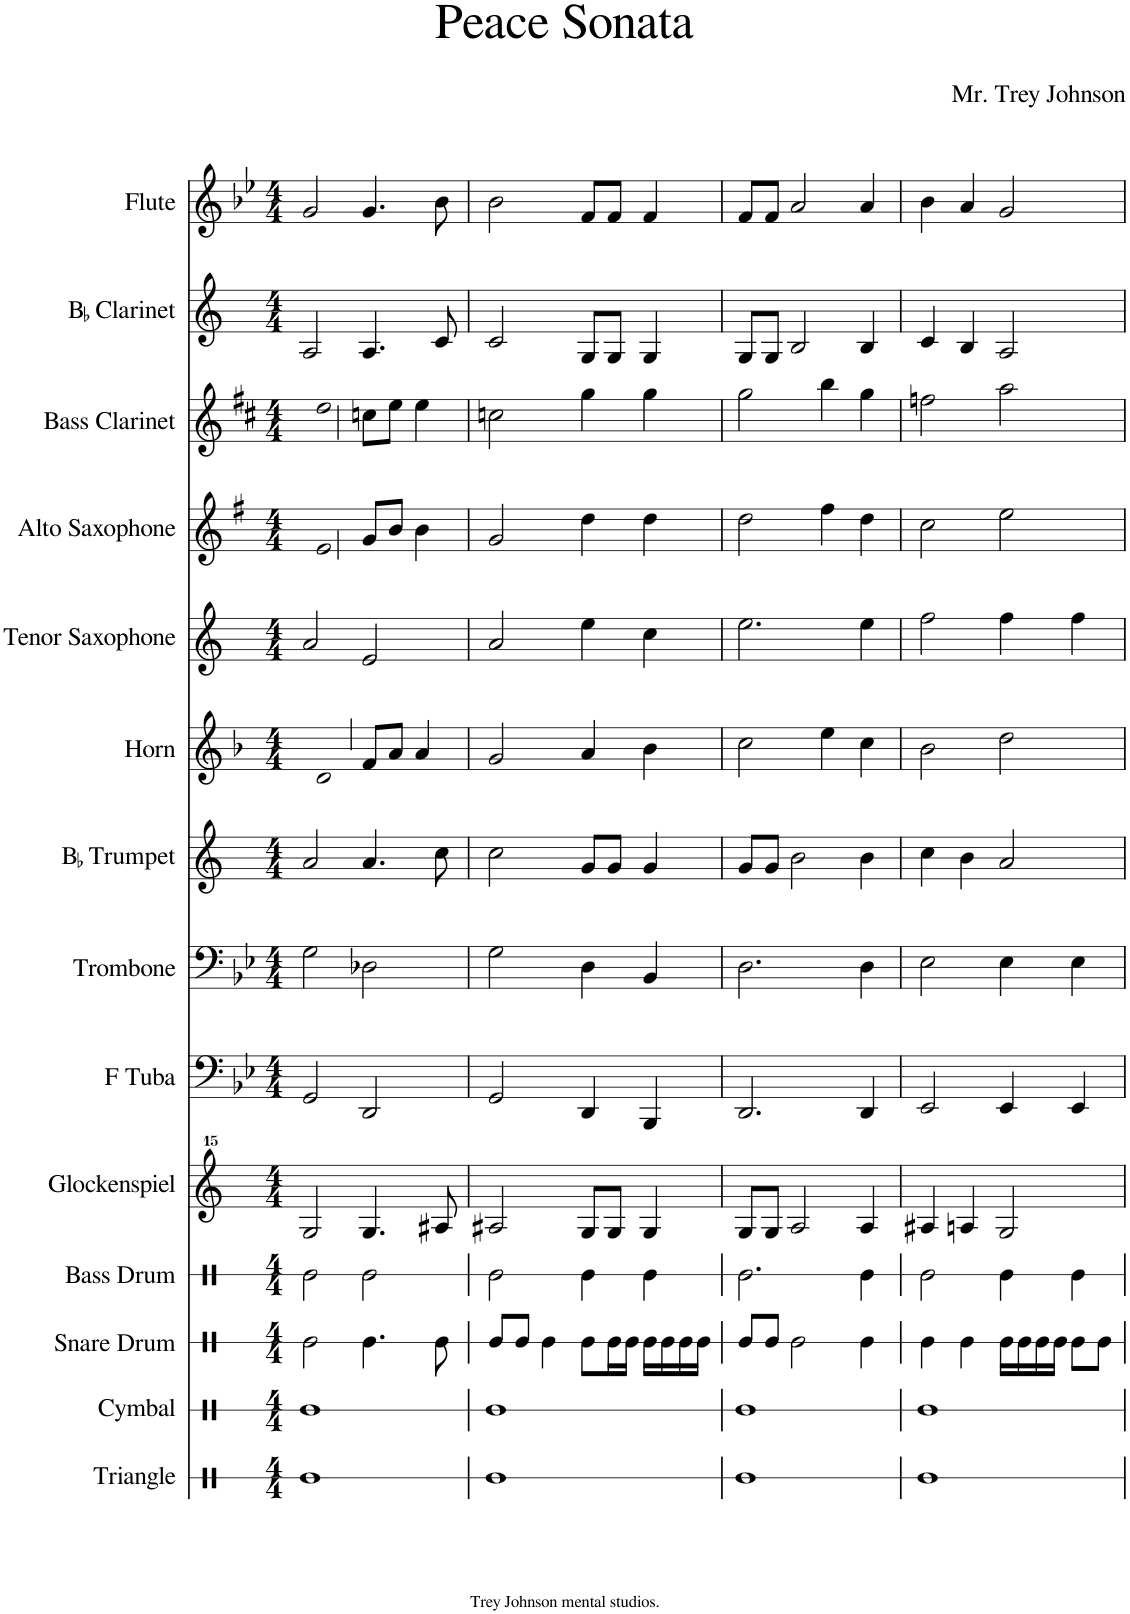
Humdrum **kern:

**kern	**kern	**kern	**kern	**kern	**kern	**kern	**kern	**kern	**kern	**kern	**kern	**kern	**kern
*part14	*part13	*part12	*part11	*part10	*part9	*part8	*part7	*part6	*part5	*part4	*part3	*part2	*part1
*staff14	*staff13	*staff12	*staff11	*staff10	*staff9	*staff8	*staff7	*staff6	*staff5	*staff4	*staff3	*staff2	*staff1
*I"Triangle	*I"Cymbal	*I"Snare Drum	*I"Bass Drum	*I"Glockenspiel	*I"F Tuba	*I"Trombone	*I"BaccidentalFlat Trumpet	*I"Horn	*I"Tenor Saxophone	*I"Alto Saxophone	*I"Bass Clarinet	*I"BaccidentalFlat Clarinet	*I"Flute
*I'Trgl.	*I'Cym.	*I'Sn. Dr.	*I'B. Dr.	*I'Glk.	*I'F Tu.	*I'Trb.	*I'BaccidentalFlat Tpt.	*I'Hn.	*I'T. Sax.	*I'A. Sax.	*I'B. Cl.	*I'BaccidentalFlat Cl.	*I'Fl.
*stria1	*stria1	*stria1	*stria1	*	*	*	*	*	*	*	*	*	*
*clefX	*clefX	*clefX	*clefX	*clefG^^2	*clefF4	*clefF4	*clefG2	*clefG2	*clefG2	*clefG2	*clefG2	*clefG2	*clefG2
*	*	*	*	*	*	*	*Trd1c2	*Trd4c7	*Trd8c14	*Trd5c9	*Trd8c14	*Trd1c2	*
*k[]	*k[]	*k[]	*k[]	*k[]	*k[b-e-]	*k[b-e-]	*k[]	*k[b-]	*k[]	*k[f#]	*k[f#c#]	*k[]	*k[b-e-]
*M4/4	*M4/4	*M4/4	*M4/4	*M4/4	*M4/4	*M4/4	*M4/4	*M4/4	*M4/4	*M4/4	*M4/4	*M4/4	*M4/4
=1	=1	=1	=1	=1	=1	=1	=1	=1	=1	=1	=1	=1	=1
1Re	1Re	2Re\	2Re\	2gg/	2GG/	2G\	2a/	2a/	2a/	2b\	2ee\	2A/	2g/
.	.	4.Re\	2Re\	4.gg/	2DD/	2D-X\	4.a/	8f/L	2e/	8g/L	8ccn\L	4.A/	4.g/
.	.	.	.	.	.	.	.	8a/J	.	8b/J	8ee\J	.	.
.	.	.	.	.	.	.	.	4a/	.	4b\	4ee\	.	.
.	.	8Re\	.	8aa#X/	.	.	8cc\	.	.	.	.	8c/	8b-\
=2	=2	=2	=2	=2	=2	=2	=2	=2	=2	=2	=2	=2	=2
1Re	1Re	8Re/L	2Re\	2aa#X/	2GG/	2G\	2cc\	2g/	2a/	2g/	2ccn\	2c/	2b-\
.	.	8Re/J	.	.	.	.	.	.	.	.	.	.	.
.	.	4Re\	.	.	.	.	.	.	.	.	.	.	.
.	.	8Re\L	4Re\	8gg/L	4DD/	4D\	8g/L	4a/	4ee\	4dd\	4gg\	8G/L	8f/L
.	.	16Re\L	.	8gg/J	.	.	8g/J	.	.	.	.	8G/J	8f/J
.	.	16Re\JJ	.	.	.	.	.	.	.	.	.	.	.
.	.	16Re\LL	4Re\	4gg/	4BBB-/	4BB-/	4g/	4b-\	4cc\	4dd\	4gg\	4G/	4f/
.	.	16Re\	.	.	.	.	.	.	.	.	.	.	.
.	.	16Re\	.	.	.	.	.	.	.	.	.	.	.
.	.	16Re\JJ	.	.	.	.	.	.	.	.	.	.	.
=3	=3	=3	=3	=3	=3	=3	=3	=3	=3	=3	=3	=3	=3
1Re	1Re	8Re/L	2.Re\	8gg/L	2.DD/	2.D\	8g/L	2cc\	2.ee\	2dd\	2gg\	8G/L	8f/L
.	.	8Re/J	.	8gg/J	.	.	8g/J	.	.	.	.	8G/J	8f/J
.	.	2Re\	.	2aa/	.	.	2b\	.	.	.	.	2B/	2a/
.	.	.	.	.	.	.	.	4ee\	.	4ff#\	4bb\	.	.
.	.	4Re\	4Re\	4aa/	4DD/	4D\	4b\	4cc\	4ee\	4dd\	4gg\	4B/	4a/
=4	=4	=4	=4	=4	=4	=4	=4	=4	=4	=4	=4	=4	=4
1Re	1Re	4Re\	2Re\	4aa#X/	2EE-/	2E-\	4cc\	2b-\	2ff\	2cc\	2ffn\	4c/	4b-\
.	.	4Re\	.	4aan/	.	.	4b\	.	.	.	.	4B/	4a/
.	.	16Re\LL	4Re\	2gg/	4EE-/	4E-\	2a/	2dd\	4ff\	2ee\	2aa\	2A/	2g/
.	.	16Re\	.	.	.	.	.	.	.	.	.	.	.
.	.	16Re\	.	.	.	.	.	.	.	.	.	.	.
.	.	16Re\JJ	.	.	.	.	.	.	.	.	.	.	.
.	.	8Re\L	4Re\	.	4EE-/	4E-\	.	.	4ff\	.	.	.	.
.	.	8Re\J	.	.	.	.	.	.	.	.	.	.	.
=	=	=	=	=	=	=	=	=	=	=	=	=	=
*-	*-	*-	*-	*-	*-	*-	*-	*-	*-	*-	*-	*-	*-
